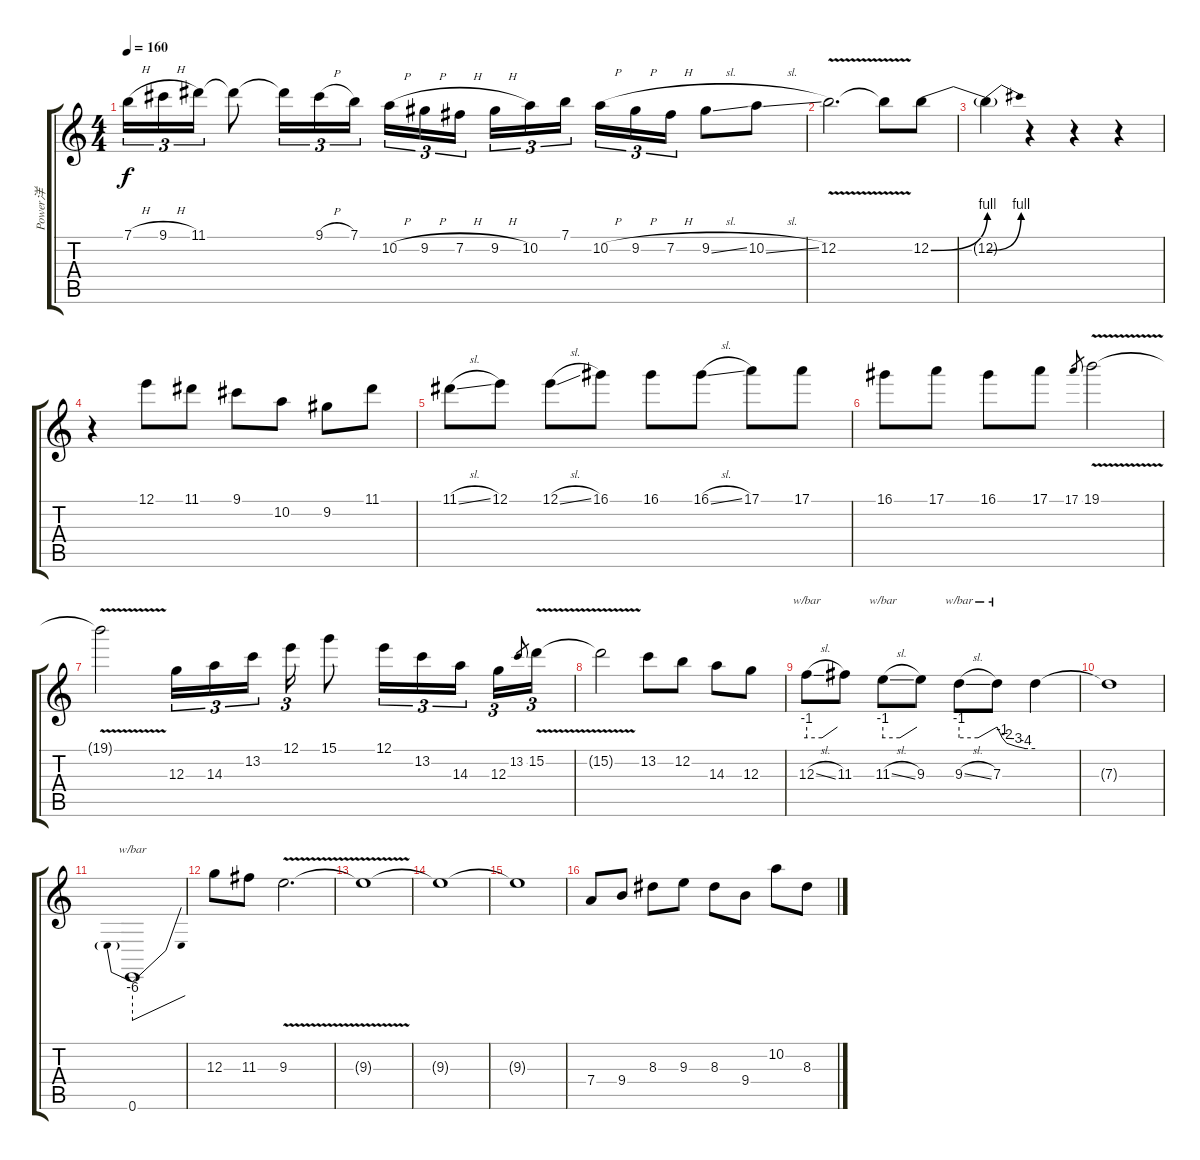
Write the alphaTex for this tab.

\track ("Power洋" "Power洋") {instrument overdrivenguitar}
\staff {score tabs}
\tuning (E4 B3 G3 D3 A2 E2) {hide}
\ts (4 4)
\tempo 160
\clef g2
\ks c
7.1{h}.16{tu (3 2) dy f} 9.1{h}.16{tu (3 2)} 11.1.16{tu (3 2)} 11.1{t}.8 11.1{t}.16{tu (3 2)} 9.1{h}.16{tu (3 2)} 7.1.16{tu (3 2) beam splitsecondary} 10.2{h}.16{tu (3 2)} 9.2{h}.16{tu (3 2)} 7.2{h}.16{tu (3 2)} 9.2{h}.16{tu (3 2)} 10.2.16{tu (3 2)} 7.1.16{tu (3 2) beam splitsecondary} 10.2{h}.16{tu (3 2)} 9.2{h}.16{tu (3 2)} 7.2{h}.16{tu (3 2)} 9.2{sl}.8 10.2{sl}.8 |
12.2{v}.2{d} 12.2{t}.8 12.2{be (bend 0 0 60 4)}.8 |
12.2{be (bend 0 0 60 4) t}.4 r.4 r.4 r.4 |
r.4 12.1.8 11.1.8 9.1.8 10.2.8 9.2.8 11.1.8 |
11.1{sl}.8 12.1.8 12.1{sl}.8 16.1.8 16.1.8 16.1{sl}.8 17.1.8 17.1.8 |
16.1.8 17.1.8 16.1.8 17.1.8 17.1.8{gr} 19.1{v}.2 |
19.1{t}.2 12.3.16{tu (3 2)} 14.3.16{tu (3 2)} 13.2.16{tu (3 2) beam splitsecondary} 12.1.16{tu (3 2)} 15.1.8 12.1.16{tu (3 2)} 13.2.16{tu (3 2)} 14.3.16{tu (3 2) beam splitsecondary} 12.3.16{tu (3 2)} 13.2.8{gr} 15.2{v}.16{tu (3 2)} |
15.2{t}.2 13.2.8 12.2.8 14.3.8 12.3.8 |
12.3{sl}.8{tbe (custom default 0 -4 30 -4 60 0)} 11.3.8 11.3{sl}.8{tbe (custom default 0 -4 30 -4 60 0)} 9.3.8 9.3{sl}.8{tbe (custom default 0 -4 30 -4 60 0)} 7.3.8{tbe (custom default 0 0 8 -4 15 -8 30 -12 45 -16 60 -16)} 7.3{t}.4 |
7.3{t}.1 |
0.6.1{tbe (predivedive default 0 -24 60 0)} |
12.3.8 11.3.8 9.3{v}.2{d} |
9.3{t}.1 |
9.3{t}.1 |
9.3{t}.1 |
7.4.8 9.4.8 8.3.8 9.3.8 8.3.8 9.4.8 10.2.8 8.3.8
